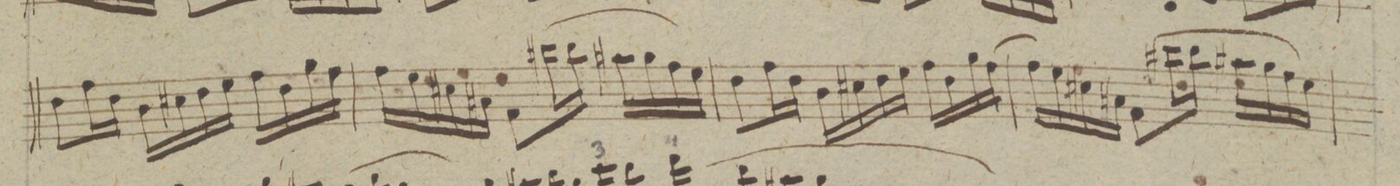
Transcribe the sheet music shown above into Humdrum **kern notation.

**kern	**fing	**dynam
*I"Violino 1mo	*	*
*clefG2	*	*
*k[f#]	*	*
*M3/4	*	*
8dd\L	.	.
16ff#\L	.	.
16dd\JJ	.	.
16b\LL	.	.
16cc#X\	.	.
16dd\	.	.
16ee\JJ	.	.
16ff#\LL	.	.
16dd\	.	.
16gg\	.	.
16ff#\JJ	.	.
=65	=65	=65
16ff#\LL	.	.
16ee\	.	.
16cc#X\	.	.
16a#X\JJ	.	.
8f#\L	.	.
(16ccc#X\L	.	.
16bb\JJ	.	.
16aa#X\LL	.	.
16gg\	.	.
16ff#\	.	.
16ee\JJ)	.	.
=66	=66	=66
8dd\L	.	.
16ff#\L	.	.
16dd\JJ	.	.
16b\LL	.	.
16cc#X\	.	.
16dd\	.	.
16ee\JJ	.	.
16ff#\LL	.	.
16dd\	.	.
16gg\	.	.
[16ff#\JJ	.	.
=67	=67	=67
16ff#\LL]	.	.
16ee\	.	.
16cc#X\	.	.
16a#X\JJ	.	.
8f#\L	.	.
(16ccc#X\L	.	.
16bb\JJ	.	.
16aa#X\LL	.	.
16gg\	.	.
16ff#\	.	.
16ee\JJ)	.	.
=68	=68	=68
*-	*-	*-
